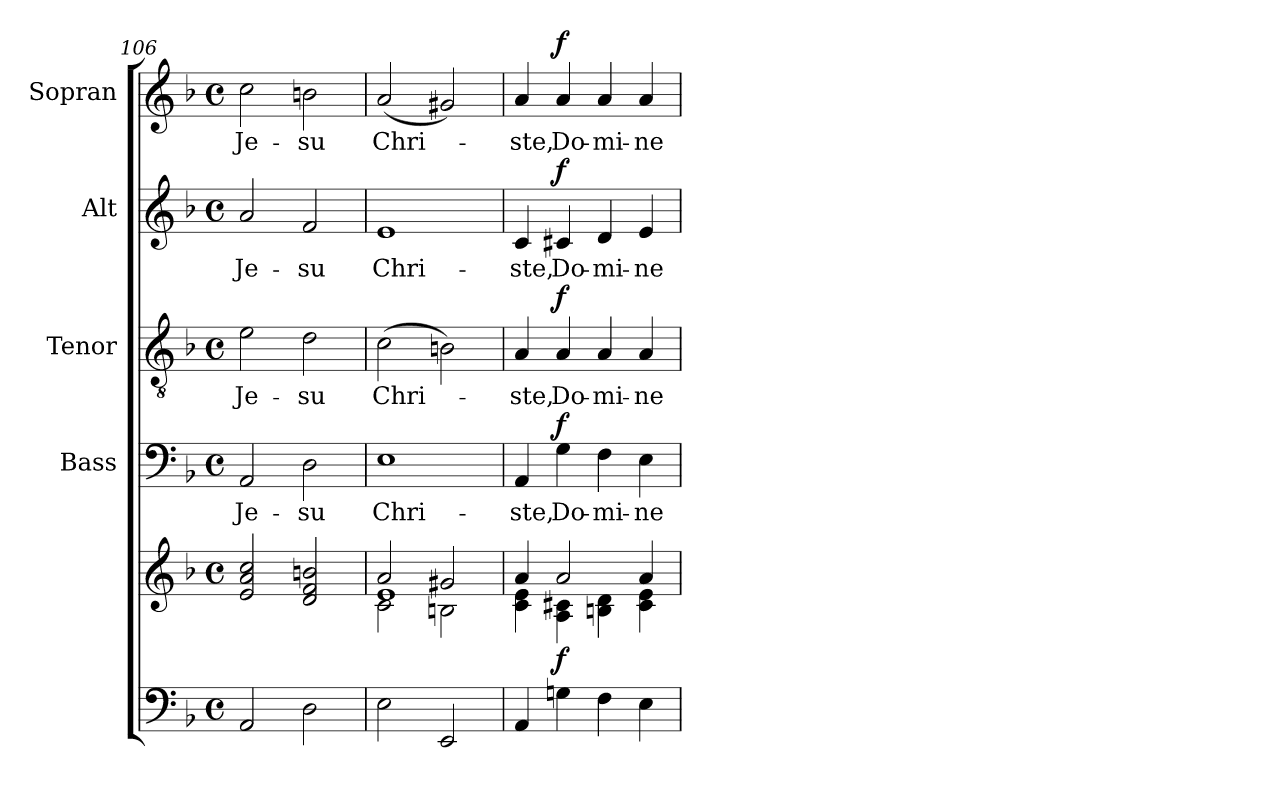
**kern	**kern	**dynam	**kern	**text	**dynam	**kern	**text	**dynam	**kern	**text	**dynam	**kern	**text	**dynam
*part5	*part5	*part5	*part4	*part4	*part4	*part3	*part3	*part3	*part2	*part2	*part2	*part1	*part1	*part1
*staff6	*staff5	*staff5/6	*staff4	*staff4	*staff4	*staff3	*staff3	*staff3	*staff2	*staff2	*staff2	*staff1	*staff1	*staff1
*	*	*	*I"Bass	*	*	*I"Tenor	*	*	*I"Alt	*	*	*I"Sopran	*	*
*	*	*	*I'B.	*	*	*I'T.	*	*	*I'A.	*	*	*I'S.	*	*
*clefF4	*clefG2	*	*clefF4	*	*	*clefGv2	*	*	*clefG2	*	*	*clefG2	*	*
*k[b-]	*k[b-]	*	*k[b-]	*	*	*k[b-]	*	*	*k[b-]	*	*	*k[b-]	*	*
*F:	*F:	*	*F:	*	*	*F:	*	*	*F:	*	*	*F:	*	*
*M4/4	*M4/4	*	*M4/4	*	*	*M4/4	*	*	*M4/4	*	*	*M4/4	*	*
*met(c)	*met(c)	*	*met(c)	*	*	*met(c)	*	*	*met(c)	*	*	*met(c)	*	*
=106	=106	=106	=106	=106	=106	=106	=106	=106	=106	=106	=106	=106	=106	=106
!	!	!	!	!LO:LY:b	!	!	!LO:LY:b	!	!	!LO:LY:b	!	!	!LO:LY:b	!
2AA/	2e/ 2a/ 2cc/	.	2AA/	Je-	.	2e\	Je-	.	2a/	Je-	.	2cc\	Je-	.
!	!	!	!	!LO:LY:b	!	!	!LO:LY:b	!	!	!LO:LY:b	!	!	!LO:LY:b	!
2D\	2d/ 2f/ 2bn/	.	2D\	-su	.	2d\	-su	.	2f/	-su	.	2bn\	-su	.
=107	=107	=107	=107	=107	=107	=107	=107	=107	=107	=107	=107	=107	=107	=107
*	*^	*	*	*	*	*	*	*	*	*	*	*	*	*
*	*	*^	*	*	*	*	*	*	*	*	*	*	*	*	*
!	!	!	!	!	!	!LO:LY:b	!	!	!LO:LY:b	!	!	!LO:LY:b	!	!	!LO:LY:b	!
2E\	2a/	2c\	1e	.	1E	Chri-	.	(>2c\	Chri-	.	1e	Chri-	.	(<2a/	Chri-	.
2EE/	2g#X/	2Bn\	.	.	.	.	.	2Bn\)	.	.	.	.	.	2g#X/)	.	.
*	*	*v	*v	*	*	*	*	*	*	*	*	*	*	*	*	*
=108	=108	=108	=108	=108	=108	=108	=108	=108	=108	=108	=108	=108	=108	=108	=108
!	!	!	!	!	!LO:LY:b	!	!	!LO:LY:b	!	!	!LO:LY:b	!	!	!LO:LY:b	!
4AA/	4a/	4c\ 4e\	.	4AA/	-ste,	.	4A/	-ste,	.	4c/	-ste,	.	4a/	-ste,	.
!	!	!	!LO:DY:b	!	!LO:LY:b	!LO:DY:a	!	!LO:LY:b	!LO:DY:a	!	!LO:LY:b	!LO:DY:a	!	!LO:LY:b	!LO:DY:a
4Gn\	2a/	4A\ 4c#X\	f	4G\	Do-	f	4A/	Do-	f	4c#X/	Do-	f	4a/	Do-	f
!	!	!	!	!	!LO:LY:b	!	!	!LO:LY:b	!	!	!LO:LY:b	!	!	!LO:LY:b	!
4F\	.	4Bn\ 4d\	.	4F\	-mi-	.	4A/	-mi-	.	4d/	-mi-	.	4a/	-mi-	.
!	!	!	!	!	!LO:LY:b	!	!	!LO:LY:b	!	!	!LO:LY:b	!	!	!LO:LY:b	!
4E\	4a/	4c#\ 4e\	.	4E\	-ne	.	4A/	-ne	.	4e/	-ne	.	4a/	-ne	.
*	*v	*v	*	*	*	*	*	*	*	*	*	*	*	*	*
=	=	=	=	=	=	=	=	=	=	=	=	=	=	=
*-	*-	*-	*-	*-	*-	*-	*-	*-	*-	*-	*-	*-	*-	*-
